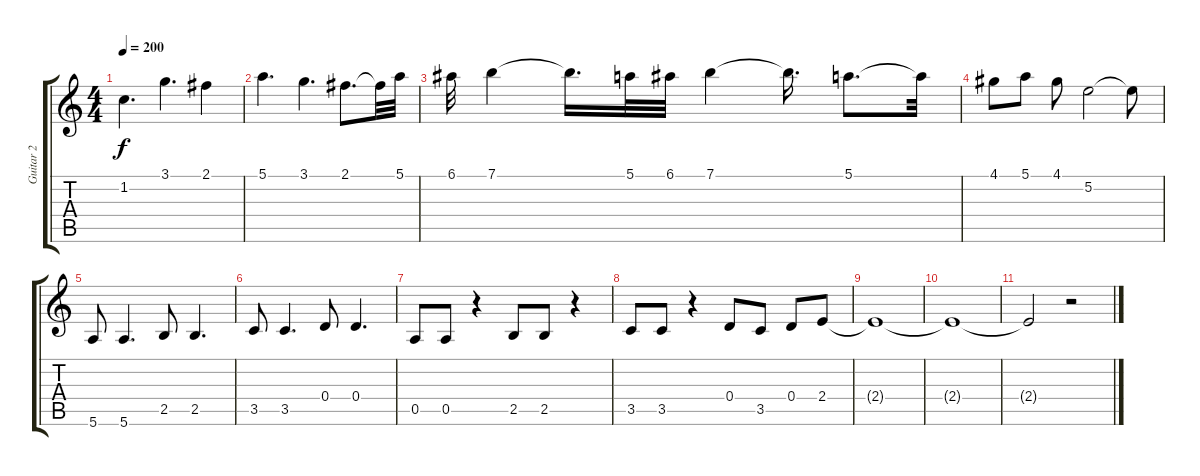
\track ("Guitar 2" "Guitar 2") {instrument electricguitarmuted}
\staff {score tabs}
\tuning (E4 B3 G3 D3 A2 E2) {hide}
\ts (4 4)
\tempo 200
\clef g2
\ks c
1.2.4{d dy f} 3.1.4{d} 2.1.4 |
5.1.4{d} 3.1.4{d} 2.1.8{d} 2.1{t}.32 5.1.32 |
6.1.32 7.1.4 7.1{t}.16{d} 5.1.32 6.1.32 7.1.4 7.1{t}.16{d} 5.1.8{d} 5.1{t}.32 |
4.1.8 5.1.8 4.1.8 5.2.2 5.2{t}.8 |
5.6.8 5.6.4{d} 2.5.8 2.5.4{d} |
3.5.8 3.5.4{d} 0.4.8 0.4.4{d} |
0.5.8 0.5.8 r.4 2.5.8 2.5.8 r.4 |
3.5.8 3.5.8 r.4 0.4.8 3.5.8 0.4.8 2.4.8 |
2.4{t}.1 |
2.4{t}.1 |
2.4{t}.2 r.2
